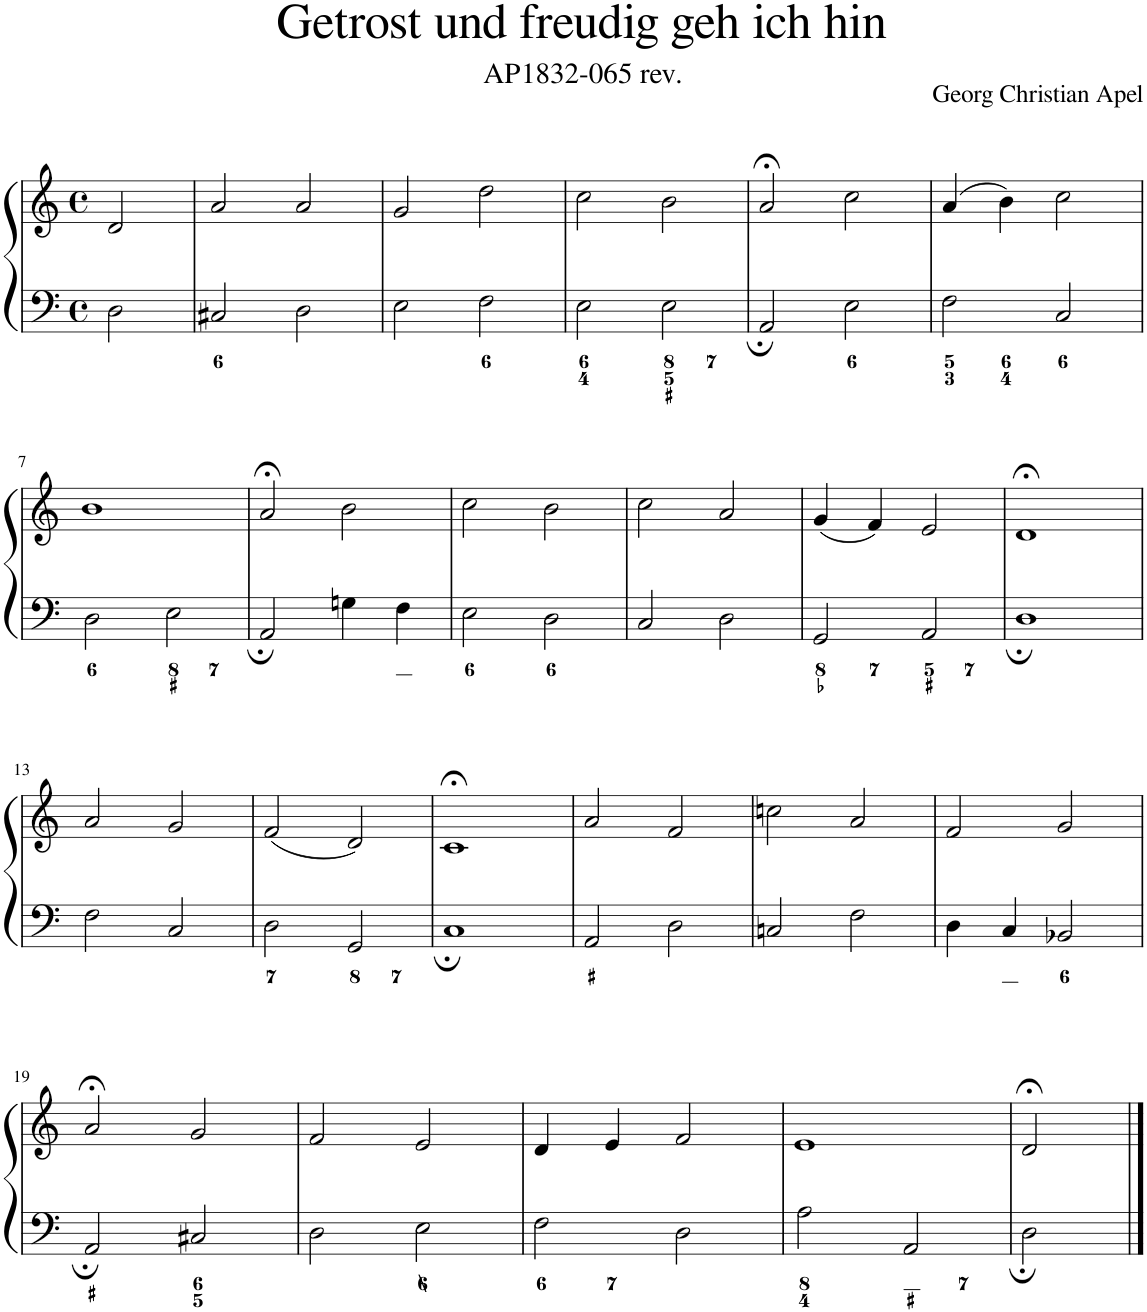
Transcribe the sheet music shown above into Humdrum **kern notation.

**kern	**kern
*part1	*part1
*staff2	*staff1
*I"Piano	*
*I'Pno.	*
*clefF4	*clefG2
*k[]	*k[]
*M4/4	*M4/4
*met(c)	*met(c)
=1	=1
2D\	2d/
=2	=2
2C#X/	2a/
2D\	2a/
=3	=3
2E\	2g/
2F\	2dd\
=4	=4
2E\	2cc\
2E\	2b\
=5	=5
2AA/	2a;</
2E\	2cc\
=6	=6
2F\	(4a/
.	4b\)
2C/	2cc\
!!LO:LB:g=z
=7	=7
2D\	1b
2E\	.
=8	=8
2AA/	2a;</
4Gn\	2b\
4F\	.
=9	=9
2E\	2cc\
2D\	2b\
=10	=10
2C/	2cc\
2D\	2a/
=11	=11
2GG/	(4g/
.	4f/)
2AA/	2e/
=12	=12
1D	1d;<
!!LO:LB:g=z
=13	=13
2F\	2a/
2C/	2g/
=14	=14
2D\	(2f/
2GG/	2d/)
=15	=15
1C	1c;<
=16	=16
2AA/	2a/
2D\	2f/
=17	=17
2Cn/	2ccn\
2F\	2a/
=18	=18
4D\	2f/
4C/	.
2BB-X/	2g/
!!LO:LB:g=z
=19	=19
2AA/	2a;</
2C#X/	2g/
=20	=20
2D\	2f/
2E\	2e/
=21	=21
2F\	4d/
.	4e/
2D\	2f/
=22	=22
2A\	1e
2AA/	.
=23	=23
2D\	2d;</
==	==
*-	*-
